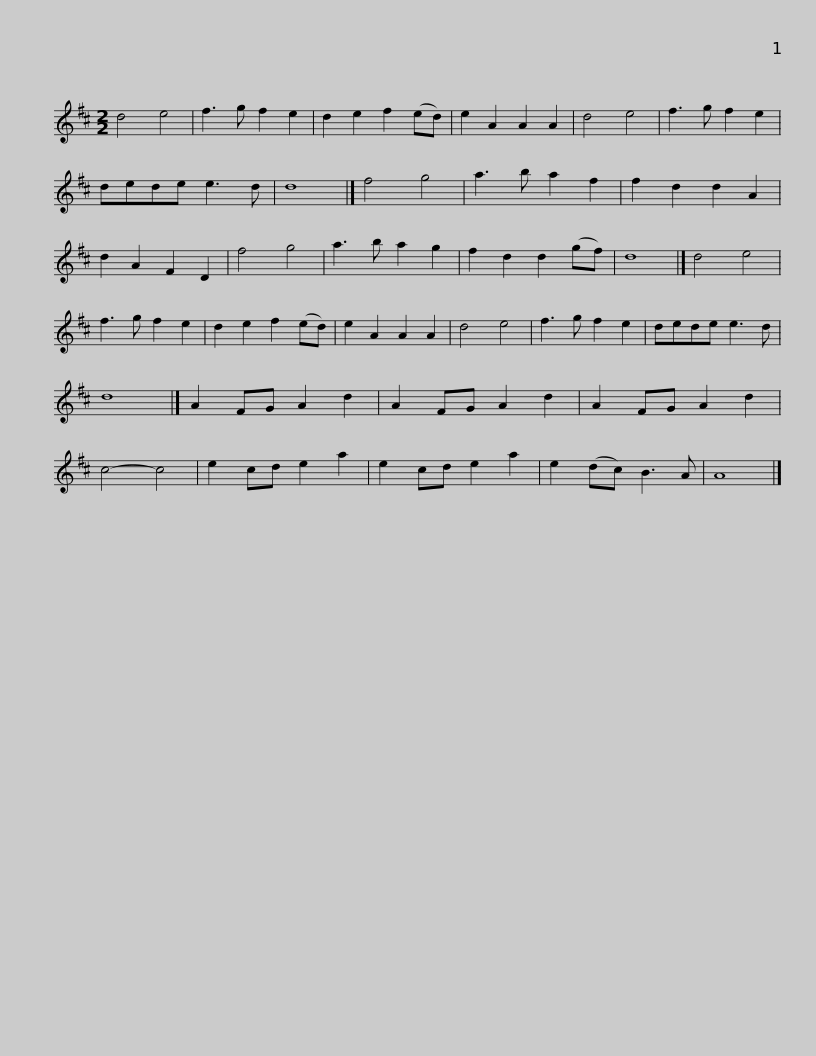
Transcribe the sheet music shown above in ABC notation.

X:1
L:1/8
M:2/2
I:linebreak $
K:D
V:1 treble
V:1
 d4 e4 | f3 g f2 e2 | d2 e2 f2 (ed) | e2 A2 A2 A2 | d4 e4 | %5
 f3 g f2 e2 | dede e3 d | d8 |] f4 g4 | a3 b a2 f2 |$ %10
 f2 d2 d2 A2 | d2 A2 F2 D2 | f4 g4 | a3 b a2 g2 | f2 d2 d2 (gf) | %15
 d8 |] d4 e4 | f3 g f2 e2 | d2 e2 f2 (ed) | e2 A2 A2 A2 | %20
 d4 e4 |$ f3 g f2 e2 | dede e3 d | d8 |] A2 FG A2 d2 | %25
 A2 FG A2 d2 | A2 FG A2 d2 | c4- c4 | e2 cd e2 a2 | e2 cd e2 a2 |$ %30
 e2 (dc) B3 A | A8 |] %32
